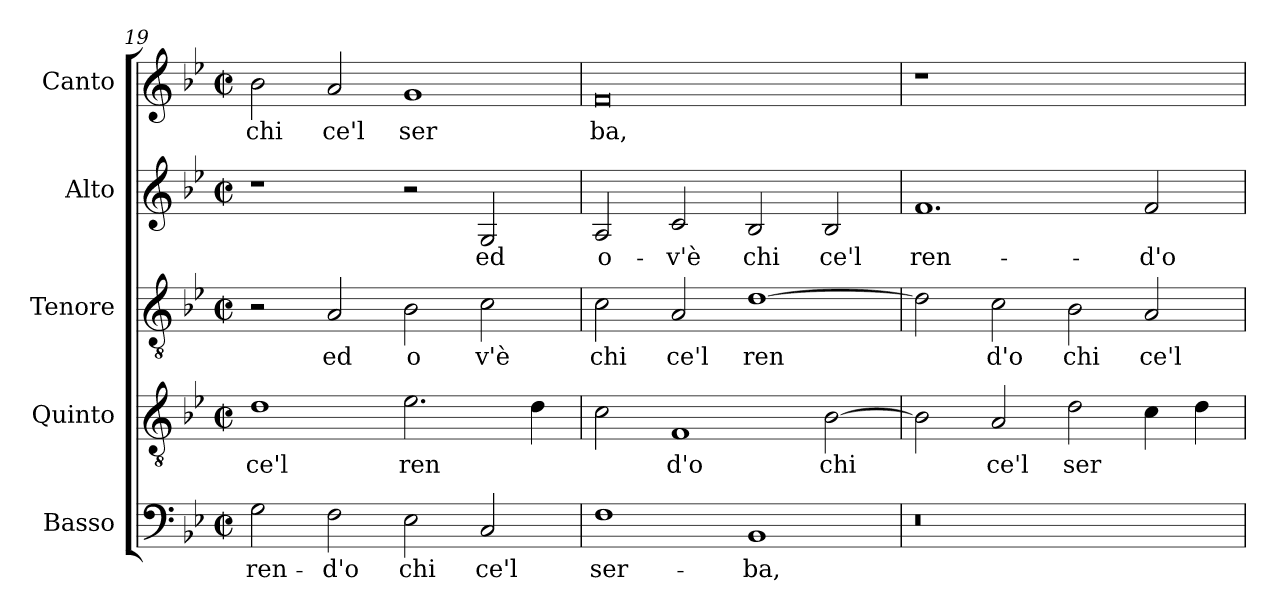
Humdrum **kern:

**kern	**text	**kern	**text	**kern	**text	**kern	**text	**kern	**text
*part5	*part5	*part4	*part4	*part3	*part3	*part2	*part2	*part1	*part1
*staff5	*staff5	*staff4	*staff4	*staff3	*staff3	*staff2	*staff2	*staff1	*staff1
*I"Basso	*	*I"Quinto	*	*I"Tenore	*	*I"Alto	*	*I"Canto	*
*clefF4	*	*clefGv2	*	*clefGv2	*	*clefG2	*	*clefG2	*
*k[b-e-]	*	*k[b-e-]	*	*k[b-e-]	*	*k[b-e-]	*	*k[b-e-]	*
*B-:	*	*B-:	*	*B-:	*	*B-:	*	*B-:	*
*M2/2	*	*M2/2	*	*M2/2	*	*M2/2	*	*M2/2	*
*met(c|)	*	*met(c|)	*	*met(c|)	*	*met(c|)	*	*met(c|)	*
=19	=19	=19	=19	=19	=19	=19	=19	=19	=19
!	!LO:LY:b	!	!LO:LY:b:cj	!	!	!	!	!	!LO:LY:b
2G\	ren-	1d	ce'l	2r	.	1r	.	2b-\	chi
!	!LO:LY:b	!	!	!	!LO:LY:b:cj	!	!	!	!LO:LY:b
2F\	-d'o	.	.	2A/	ed	.	.	2a/	ce'l
!	!LO:LY:b	!	!LO:LY:b:cj	!	!LO:LY:b:cj	!	!	!	!LO:LY:b
2E-\	chi	2.e-\	ren-	2B-\	o	2r	.	1g	ser
!	!LO:LY:b	!	!	!	!LO:LY:b:cj	!	!LO:LY:b:cj	!	!
2C/	ce'l	.	.	2c\	v'è	2G/	ed	.	.
!	!	!	!LO:LY:b:cj	!	!	!	!	!	!
.	.	4d\	--	.	.	.	.	.	.
=20	=20	=20	=20	=20	=20	=20	=20	=20	=20
!	!LO:LY:b	!	!LO:LY:b:cj	!	!LO:LY:b:cj	!	!LO:LY:b:cj	!	!LO:LY:b
1F	ser-	2c\	--	2c\	chi	2A/	o-	0f	ba,
!	!	!	!LO:LY:b:cj	!	!LO:LY:b:cj	!	!LO:LY:b:cj	!	!
.	.	1F	-d'o	2A/	ce'l	2c/	-v'è	.	.
!	!LO:LY:b	!	!	!	!LO:LY:b:cj	!	!LO:LY:b:cj	!	!
1BB-	-ba,	.	.	[>1d	ren	2B-/	chi	.	.
!	!	!	!LO:LY:b:cj	!	!	!	!LO:LY:b:cj	!	!
.	.	[>2B-\	chi	.	.	2B-/	ce'l	.	.
=21	=21	=21	=21	=21	=21	=21	=21	=21	=21
!	!	!	!LO:LY:b:cj	!	!LO:LY:b:cj	!	!LO:LY:b:cj	!	!
0r	.	2B-\]	.	2d\]	.	1.f	ren-	1r	.
!	!	!	!LO:LY:b:cj	!	!LO:LY:b:cj	!	!	!	!
.	.	2A/	ce'l	2c\	d'o	.	.	.	.
!	!	!	!LO:LY:b:cj	!	!LO:LY:b:cj	!	!	!	!
.	.	2d\	ser-	2B-\	chi	.	.	1ryy	.
!	!	!	!LO:LY:b:cj	!	!LO:LY:b:cj	!	!LO:LY:b:cj	!	!
.	.	4c\	--	2A/	ce'l	2f/	-d'o	.	.
!	!	!	!LO:LY:b:cj	!	!	!	!	!	!
.	.	4d\	--	.	.	.	.	.	.
=	=	=	=	=	=	=	=	=	=
*-	*-	*-	*-	*-	*-	*-	*-	*-	*-
